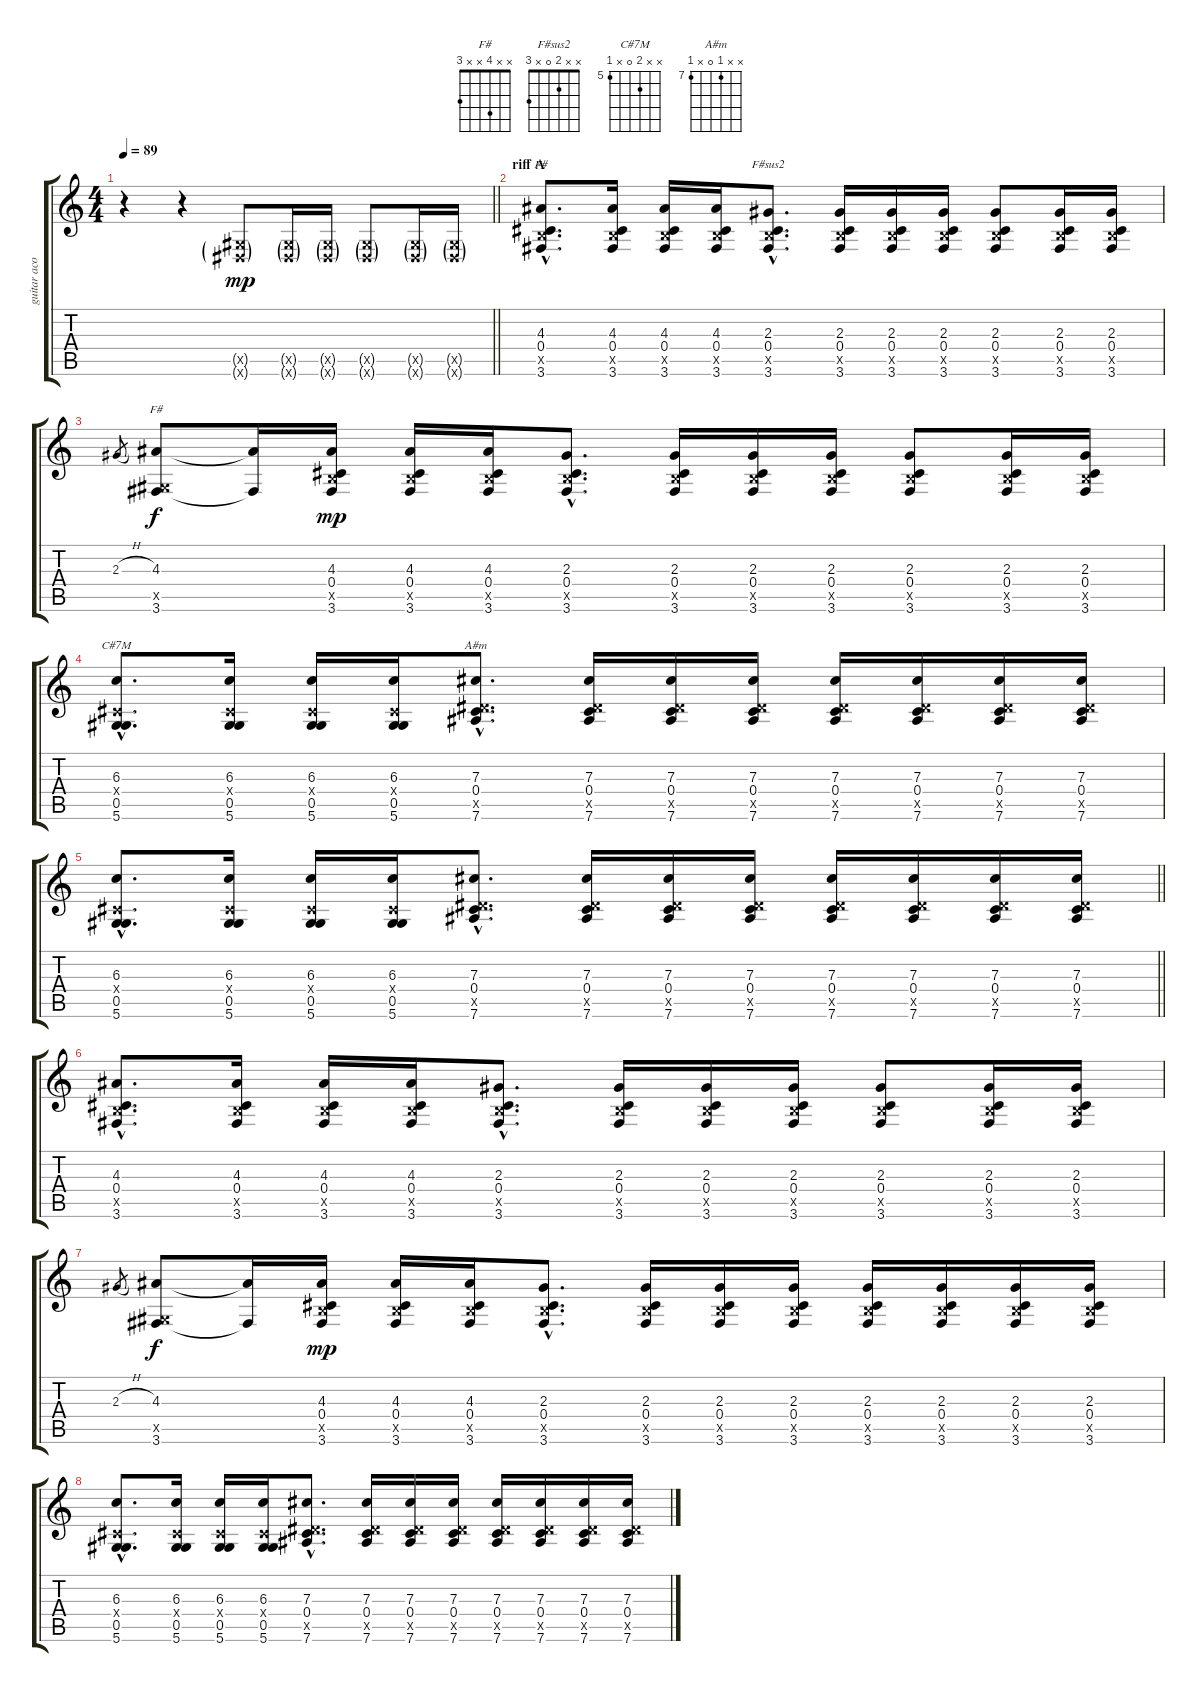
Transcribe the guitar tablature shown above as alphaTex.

\track ("guitar acoustic" "guitar aco") {instrument acousticguitarnylon}
\staff {score tabs}
\tuning (Eb4 Bb3 Gb3 Db3 Ab2 Eb2) {hide}
\chord ("F#" x x 4 0 x 3)
\chord ("F#sus2" x x 2 0 x 3)
\chord ("F#" x x 4 x x 3)
\chord ("C#7M" x x 6 0 x 5) {firstfret 5}
\chord ("A#m" x x 7 0 x 7) {firstfret 7}
\ts (4 4)
\tempo 89
\clef g2
\barLineRight lightlight
\ks c
r.4{dy mp instrument acousticguitarnylon} r.4 (0.5{g x} 0.6{g x}).8 (0.5{g x} 0.6{g x}).16 (0.5{g x} 0.6{g x}).16 (0.5{g x} 0.6{g x}).8 (0.5{g x} 0.6{g x}).16 (0.5{g x} 0.6{g x}).16 |
\section ("" "riff A")
(4.3{hac} 0.4{hac} 3.5{hac x} 3.6{hac}).8{d ch "F#"} (4.3 0.4 3.5{x} 3.6).16 (4.3 0.4 3.5{x} 3.6).16 (4.3 0.4 3.5{x} 3.6).16 (2.3{hac} 0.4{hac} 3.5{hac x} 3.6{hac}).8{d ch "F#sus2"} (2.3 0.4 3.5{x} 3.6).16 (2.3 0.4 3.5{x} 3.6).16 (2.3 0.4 3.5{x} 3.6).16 (2.3 0.4 3.5{x} 3.6).8 (2.3 0.4 3.5{x} 3.6).16 (2.3 0.4 3.5{x} 3.6).16 |
2.3{h}.8{gr} (4.3 0.5{x} 3.6).8{ch "F#" dy f} (4.3{t} 3.6{t}).16 (4.3 0.4 3.5{x} 3.6).16{dy mp} (4.3 0.4 3.5{x} 3.6).16 (4.3 0.4 3.5{x} 3.6).16 (2.3{hac} 0.4{hac} 3.5{hac x} 3.6{hac}).8{d} (2.3 0.4 3.5{x} 3.6).16 (2.3 0.4 3.5{x} 3.6).16 (2.3 0.4 3.5{x} 3.6).16 (2.3 0.4 3.5{x} 3.6).8 (2.3 0.4 3.5{x} 3.6).16 (2.3 0.4 3.5{x} 3.6).16 |
(6.3{hac} 0.4{hac x} 0.5{hac} 5.6{hac}).8{d ch "C#7M"} (6.3 0.4{x} 0.5 5.6).16 (6.3 0.4{x} 0.5 5.6).16 (6.3 0.4{x} 0.5 5.6).16 (7.3{hac} 0.4{hac} 7.5{hac x} 7.6{hac}).8{d ch "A#m"} (7.3 0.4 7.5{x} 7.6).16 (7.3 0.4 7.5{x} 7.6).16 (7.3 0.4 7.5{x} 7.6).16 (7.3 0.4 7.5{x} 7.6).16 (7.3 0.4 7.5{x} 7.6).16 (7.3 0.4 7.5{x} 7.6).16 (7.3 0.4 7.5{x} 7.6).16 |
\barLineRight lightlight
(6.3{hac} 0.4{hac x} 0.5{hac} 5.6{hac}).8{d} (6.3 0.4{x} 0.5 5.6).16 (6.3 0.4{x} 0.5 5.6).16 (6.3 0.4{x} 0.5 5.6).16 (7.3{hac} 0.4{hac} 7.5{hac x} 7.6{hac}).8{d} (7.3 0.4 7.5{x} 7.6).16 (7.3 0.4 7.5{x} 7.6).16 (7.3 0.4 7.5{x} 7.6).16 (7.3 0.4 7.5{x} 7.6).16 (7.3 0.4 7.5{x} 7.6).16 (7.3 0.4 7.5{x} 7.6).16 (7.3 0.4 7.5{x} 7.6).16 |
(4.3{hac} 0.4{hac} 3.5{hac x} 3.6{hac}).8{d} (4.3 0.4 3.5{x} 3.6).16 (4.3 0.4 3.5{x} 3.6).16 (4.3 0.4 3.5{x} 3.6).16 (2.3{hac} 0.4{hac} 3.5{hac x} 3.6{hac}).8{d} (2.3 0.4 3.5{x} 3.6).16 (2.3 0.4 3.5{x} 3.6).16 (2.3 0.4 3.5{x} 3.6).16 (2.3 0.4 3.5{x} 3.6).8 (2.3 0.4 3.5{x} 3.6).16 (2.3 0.4 3.5{x} 3.6).16 |
2.3{h}.8{gr} (4.3 0.5{x} 3.6).8{dy f} (4.3{t} 3.6{t}).16 (4.3 0.4 3.5{x} 3.6).16{dy mp} (4.3 0.4 3.5{x} 3.6).16 (4.3 0.4 3.5{x} 3.6).16 (2.3{hac} 0.4{hac} 3.5{hac x} 3.6{hac}).8{d} (2.3 0.4 3.5{x} 3.6).16 (2.3 0.4 3.5{x} 3.6).16 (2.3 0.4 3.5{x} 3.6).16 (2.3 0.4 3.5{x} 3.6).16 (2.3 0.4 3.5{x} 3.6).16 (2.3 0.4 3.5{x} 3.6).16 (2.3 0.4 3.5{x} 3.6).16 |
(6.3{hac} 0.4{hac x} 0.5{hac} 5.6{hac}).8{d} (6.3 0.4{x} 0.5 5.6).16 (6.3 0.4{x} 0.5 5.6).16 (6.3 0.4{x} 0.5 5.6).16 (7.3{hac} 0.4{hac} 7.5{hac x} 7.6{hac}).8{d} (7.3 0.4 7.5{x} 7.6).16 (7.3 0.4 7.5{x} 7.6).16 (7.3 0.4 7.5{x} 7.6).16 (7.3 0.4 7.5{x} 7.6).16 (7.3 0.4 7.5{x} 7.6).16 (7.3 0.4 7.5{x} 7.6).16 (7.3 0.4 7.5{x} 7.6).16
